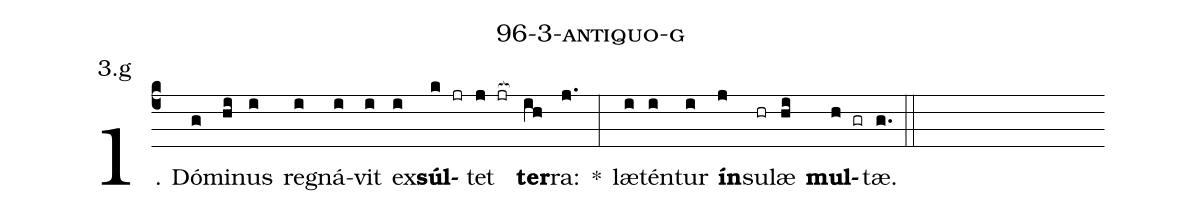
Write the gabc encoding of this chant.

name: 96-3-antiquo-g;
annotation: 3.g;
%%
(c4)1. Dó(g)mi(hi)nus(i) re(i)gná(i)vit(i) ex(i)<b>súl</b>(k jr)tet(j jr[ocb:1{]) <b>ter</b>(ih[ocb:0}])ra:(j.) *(:) læ(i)tén(i)tur(i) <b>ín</b>(j)su(hr)læ(hi) <b>mul</b>(h gr)tæ.(g.) (::)
